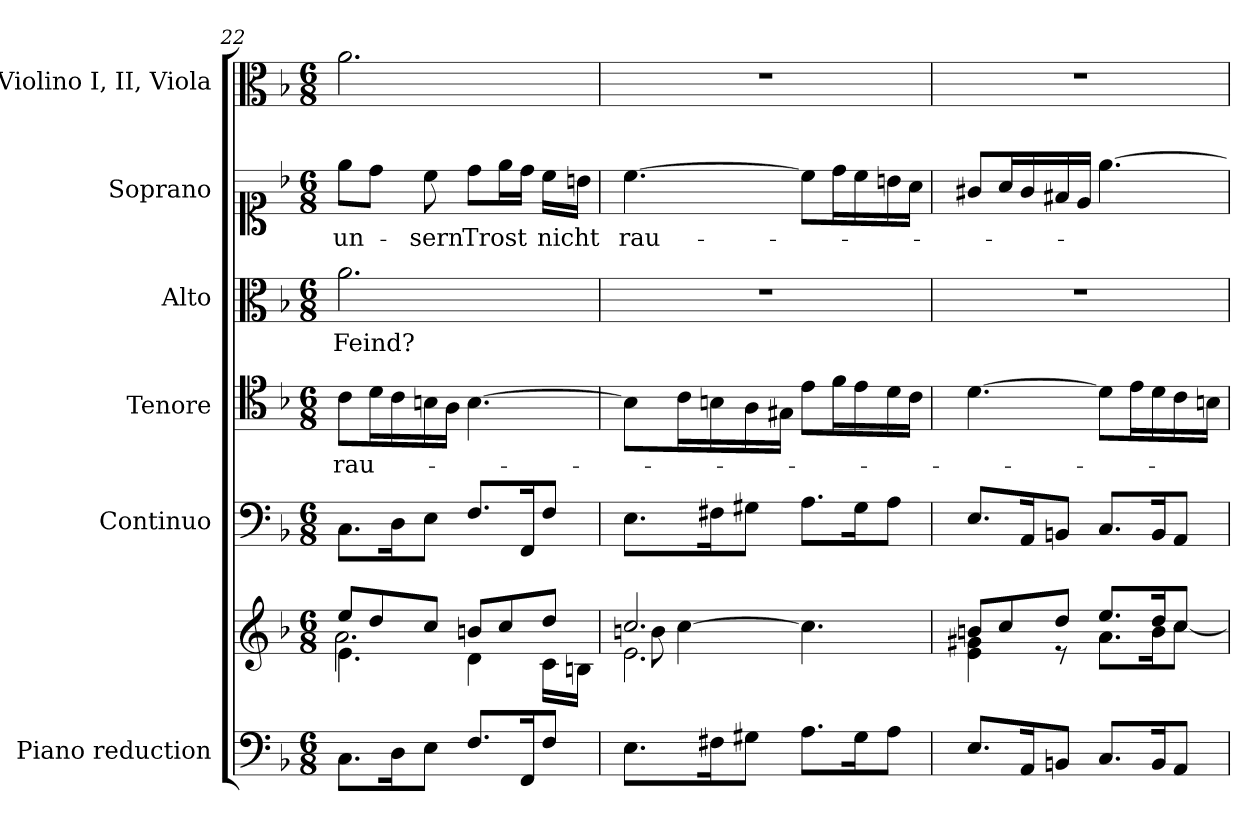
**kern	**kern	**kern	**kern	**text	**kern	**text	**kern	**text	**kern
*part6	*part6	*part5	*part4	*part4	*part3	*part3	*part2	*part2	*part1
*staff7	*staff6	*staff5	*staff4	*staff4	*staff3	*staff3	*staff2	*staff2	*staff1
*I"Piano reduction	*	*I"Continuo	*I"Tenore	*	*I"Alto	*	*I"Soprano	*	*I"Violino I, II, Viola
*I'Pno	*	*	*	*	*	*	*	*	*I'Vln
*clefF4	*clefG2	*clefF4	*clefC4	*	*clefC3	*	*clefC1	*	*clefC3
*k[b-]	*k[b-]	*k[b-]	*k[b-]	*	*k[b-]	*	*k[b-]	*	*k[b-]
*M6/8	*M6/8	*M6/8	*M6/8	*	*M6/8	*	*M6/8	*	*M6/8
=22	=22	=22	=22	=22	=22	=22	=22	=22	=22
*	*^	*	*	*	*	*	*	*	*
*	*	*^	*	*	*	*	*	*	*	*
!	!	!	!	!	!	!LO:LY:b	!	!LO:LY:b	!	!LO:LY:b	!
8.C\L	8ee/L	4.e\	2.a\	8.C\L	8c\L	rau-	2.a\	Feind?	8ee\L	un-	2.a\
.	8dd/	.	.	.	16d\L	.	.	.	8dd\J	.	.
16D\K	.	.	.	16D\K	16c\	.	.	.	.	.	.
!	!	!	!	!	!	!	!	!	!	!LO:LY:b	!
8E\J	8cc/J	.	.	8E\J	16Bn\	.	.	.	8cc\	-sern	.
.	.	.	.	.	16A\JJ	.	.	.	.	.	.
!	!	!	!	!	!	!	!	!	!	!LO:LY:b	!
8.F/L	8bn/L	4d\	.	8.F/L	[4.B\	.	.	.	8dd\L	Trost	.
.	8cc/	.	.	.	.	.	.	.	16ee\L	.	.
16FF/K	.	.	.	16FF/K	.	.	.	.	16dd\JJ	.	.
!	!	!	!	!	!	!	!	!	!	!LO:LY:b	!
8F/J	8dd/J	16c\LL	.	8F/J	.	.	.	.	16cc\LL	nicht	.
.	.	16Bn\JJ	.	.	.	.	.	.	16bn\JJ	.	.
=23	=23	=23	=23	=23	=23	=23	=23	=23	=23	=23	=23
!	!	!	!	!	!	!	!	!	!	!LO:LY:b	!
8.E\L	2.cc/	2.e\	8bn\	8.E\L	8B\L]	.	2.r	.	[4.cc\	rau-	2.r
.	.	.	[4cc\	.	16c\L	.	.	.	.	.	.
16F#X\K	.	.	.	16F#X\K	16Bn\	.	.	.	.	.	.
8G#X\J	.	.	.	8G#X\J	16A\	.	.	.	.	.	.
.	.	.	.	.	16G#X\JJ	.	.	.	.	.	.
8.A\L	.	.	4.cc\]	8.A\L	8e\L	.	.	.	8cc\L]	.	.
.	.	.	.	.	16f\L	.	.	.	16dd\L	.	.
16G#\K	.	.	.	16G#\K	16e\	.	.	.	16cc\	.	.
8A\J	.	.	.	8A\J	16d\	.	.	.	16bn\	.	.
.	.	.	.	.	16c\JJ	.	.	.	16a\JJ	.	.
*	*	*v	*v	*	*	*	*	*	*	*	*
=24	=24	=24	=24	=24	=24	=24	=24	=24	=24	=24
8.E/L	8bn/L	4e\ 4g#X\	8.E/L	[4.d\	.	2.r	.	8g#X/L	.	2.r
.	8cc/	.	.	.	.	.	.	16a/L	.	.
16AA/K	.	.	16AA/K	.	.	.	.	16g#/	.	.
8BBn/J	8dd/J	8r	8BBn/J	.	.	.	.	16f#X/	.	.
.	.	.	.	.	.	.	.	16e/JJ	.	.
8.C/L	8.ee/L	8.a\L	8.C/L	8d\L]	.	.	.	[4.ee\	.	.
.	.	.	.	16e\L	.	.	.	.	.	.
16BB/K	16dd/K	16b\K	16BB/K	16d\	.	.	.	.	.	.
8AA/J	8cc/J	[8cc\J	8AA/J	16c\	.	.	.	.	.	.
.	.	.	.	16Bn\JJ	.	.	.	.	.	.
*	*v	*v	*	*	*	*	*	*	*	*
=	=	=	=	=	=	=	=	=	=
*-	*-	*-	*-	*-	*-	*-	*-	*-	*-
